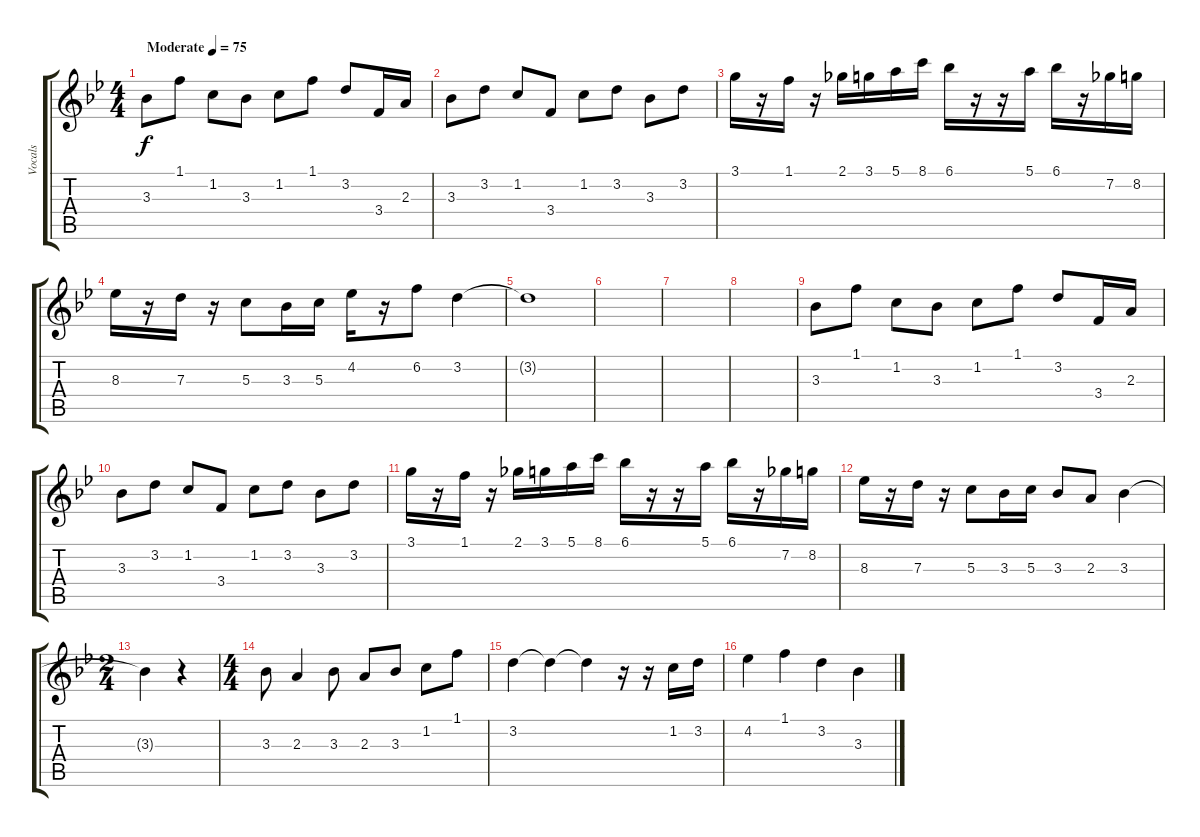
\track ("Vocals" "Vocals") {instrument overdrivenguitar}
\staff {score tabs}
\tuning (E4 B3 G3 D3 A2 E2) {hide}
\ts (4 4)
\tempo (75 "Moderate")
\clef g2
\ks bb
3.3.8{dy f instrument overdrivenguitar} 1.1.8 1.2.8 3.3.8 1.2.8 1.1.8 3.2.8 3.4.16 2.3.16 |
3.3.8 3.2.8 1.2.8 3.4.8 1.2.8 3.2.8 3.3.8 3.2.8 |
3.1.16 r.16 1.1.16 r.16 2.1.16 3.1.16 5.1.16 8.1.16 6.1.16 r.16 r.16 5.1.16 6.1.16 r.16 7.2.16 8.2.16 |
8.3.16 r.16 7.3.16 r.16 5.3.8 3.3.16 5.3.16 4.2.16 r.16 6.2.8 3.2.4 |
3.2{t}.1 |
|
|
|
3.3.8 1.1.8 1.2.8 3.3.8 1.2.8 1.1.8 3.2.8 3.4.16 2.3.16 |
3.3.8 3.2.8 1.2.8 3.4.8 1.2.8 3.2.8 3.3.8 3.2.8 |
3.1.16 r.16 1.1.16 r.16 2.1.16 3.1.16 5.1.16 8.1.16 6.1.16 r.16 r.16 5.1.16 6.1.16 r.16 7.2.16 8.2.16 |
8.3.16 r.16 7.3.16 r.16 5.3.8 3.3.16 5.3.16 3.3.8 2.3.8 3.3.4 |
\ts (2 4)
3.3{t}.4 r.4 |
\ts (4 4)
3.3.8 2.3.4 3.3.8 2.3.8 3.3.8 1.2.8 1.1.8 |
3.2.4 3.2{t}.4 3.2{t}.4 r.16 r.16 1.2.16 3.2.16 |
4.2.4 1.1.4 3.2.4 3.3.4
